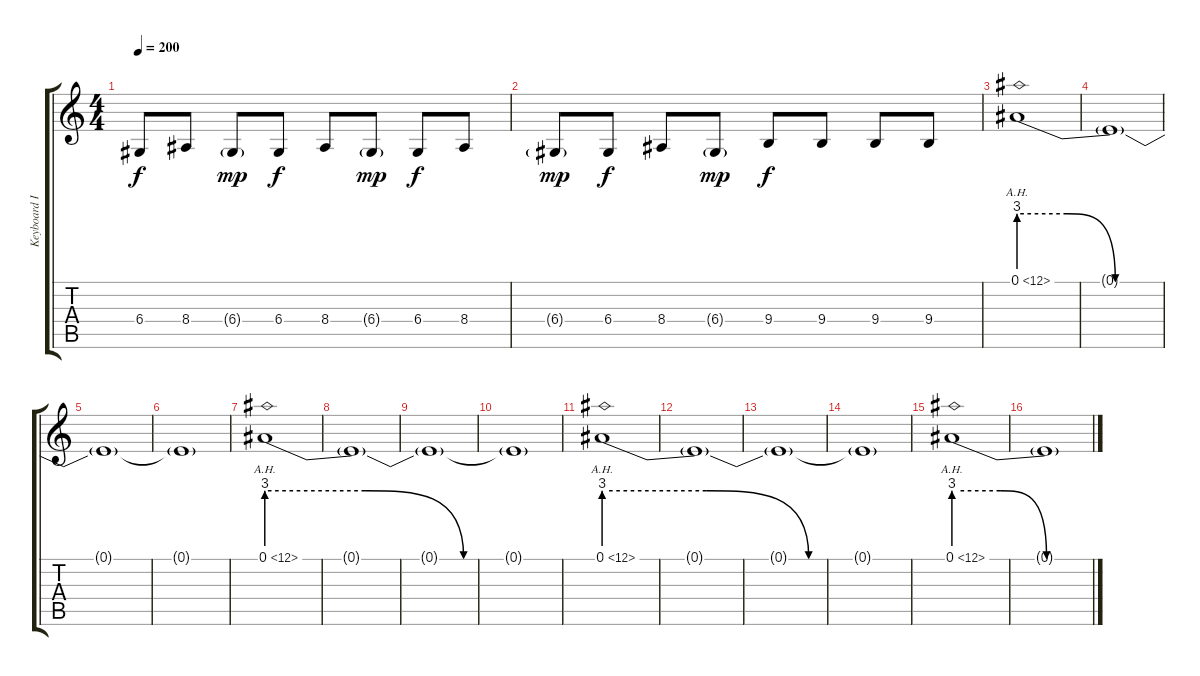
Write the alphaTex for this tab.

\track ("Keyboard II" "Keyboard I") {instrument pad2warm}
\staff {score tabs}
\tuning (E4 B3 G3 D3 A2 E2) {hide}
\ts (4 4)
\tempo 200
\clef g2
\ks c
6.4.8{dy f instrument pad5bowed} 8.4.8 6.4{g}.8{dy mp} 6.4.8{dy f} 8.4.8 6.4{g}.8{dy mp} 6.4.8{dy f} 8.4.8 |
6.4{g}.8{dy mp} 6.4.8{dy f} 8.4.8 6.4{g}.8{dy mp} 9.4.8{dy f} 9.4.8 9.4.8 9.4.8 |
0.1{be (custom 0 12 20 12 40 0 60 0) ah 12}.1{volume 13 instrument synthstrings2} |
0.1{t}.1 |
0.1{t}.1 |
0.1{t}.1 |
0.1{be (custom 0 12 20 12 40 0 60 0) ah 12}.1{instrument synthstrings2} |
0.1{t}.1 |
0.1{t}.1 |
0.1{t}.1 |
0.1{be (custom 0 12 20 12 40 0 60 0) ah 12}.1{instrument synthstrings2} |
0.1{t}.1 |
0.1{t}.1 |
0.1{t}.1 |
0.1{be (custom 0 12 20 12 40 0 60 0) ah 12}.1{instrument synthstrings2} |
0.1{t}.1
